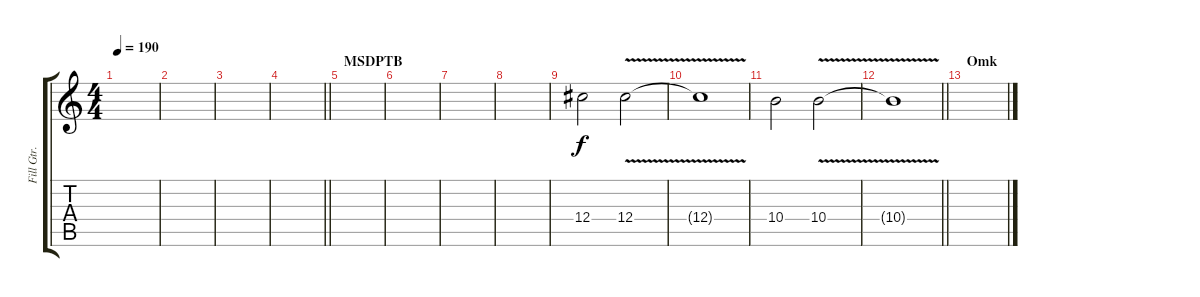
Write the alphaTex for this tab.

\track ("Fill Gtr." "Fill Gtr.") {instrument distortionguitar}
\staff {score tabs}
\tuning (Eb4 Bb3 Gb3 Db3 Ab2 Eb2) {hide}
\ts (4 4)
\tempo 190
\clef g2
\ks c
|
|
|
\barLineRight lightlight
|
\section ("" "MSDPTB")
|
|
|
|
12.4.2 12.4{v}.2 |
12.4{t}.1 |
10.4.2 10.4{v}.2 |
\barLineRight lightlight
10.4{v t}.1 |
\section ("" "Omk")
